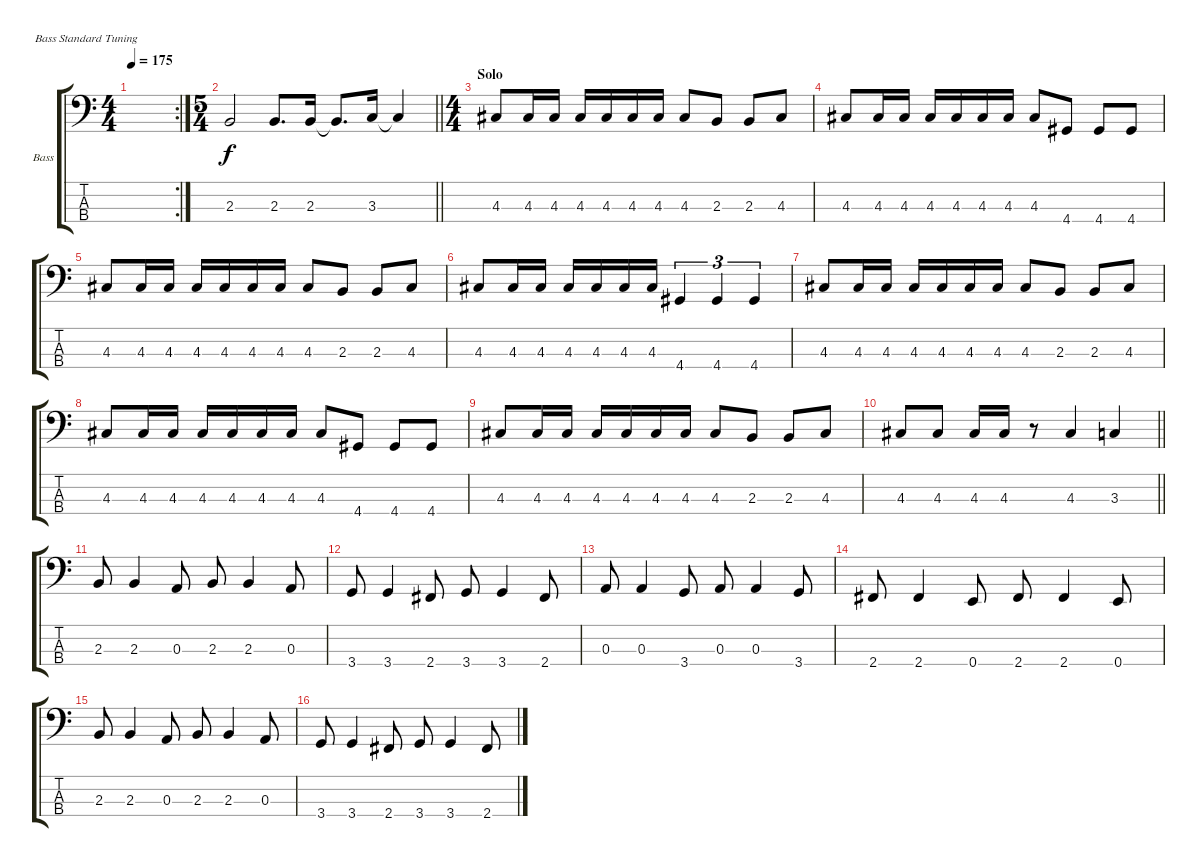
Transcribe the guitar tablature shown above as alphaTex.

\bracketExtendMode groupsimilarinstruments
\firstSystemTrackNameOrientation horizontal
\otherSystemsTrackNameOrientation horizontal
\track ("Bass" "Bass") {instrument electricbasspick}
\staff {score tabs}
\tuning (G2 D2 A1 E1)
\rc 2
\ts (4 4)
\tempo 175
\clef f4
\ks c
|
\ts (5 4)
\beaming (8 6 4)
\barLineRight lightlight
2.3.2 2.3.8{d} 2.3.16 2.3{t}.8{d} 3.3.16 3.3{t}.4 |
\ts (4 4)
\beaming (8 2 2 2 2)
\section ("" "Solo")
4.3.8 4.3.16 4.3.16 4.3.16 4.3.16 4.3.16 4.3.16 4.3.8 2.3.8 2.3.8 4.3.8 |
4.3.8 4.3.16 4.3.16 4.3.16 4.3.16 4.3.16 4.3.16 4.3.8 4.4.8 4.4.8 4.4.8 |
4.3.8 4.3.16 4.3.16 4.3.16 4.3.16 4.3.16 4.3.16 4.3.8 2.3.8 2.3.8 4.3.8 |
4.3.8 4.3.16 4.3.16 4.3.16 4.3.16 4.3.16 4.3.16 4.4.4{tu (3 2)} 4.4.4{tu (3 2)} 4.4.4{tu (3 2)} |
4.3.8 4.3.16 4.3.16 4.3.16 4.3.16 4.3.16 4.3.16 4.3.8 2.3.8 2.3.8 4.3.8 |
4.3.8 4.3.16 4.3.16 4.3.16 4.3.16 4.3.16 4.3.16 4.3.8 4.4.8 4.4.8 4.4.8 |
4.3.8 4.3.16 4.3.16 4.3.16 4.3.16 4.3.16 4.3.16 4.3.8 2.3.8 2.3.8 4.3.8 |
\barLineRight lightlight
4.3.8 4.3.8 4.3.16 4.3.16 r.8 4.3.4 3.3.4 |
2.3.8 2.3.4 0.3.8 2.3.8 2.3.4 0.3.8 |
3.4.8 3.4.4 2.4.8 3.4.8 3.4.4 2.4.8 |
0.3.8 0.3.4 3.4.8 0.3.8 0.3.4 3.4.8 |
2.4.8 2.4.4 0.4.8 2.4.8 2.4.4 0.4.8 |
2.3.8 2.3.4 0.3.8 2.3.8 2.3.4 0.3.8 |
3.4.8 3.4.4 2.4.8 3.4.8 3.4.4 2.4.8
